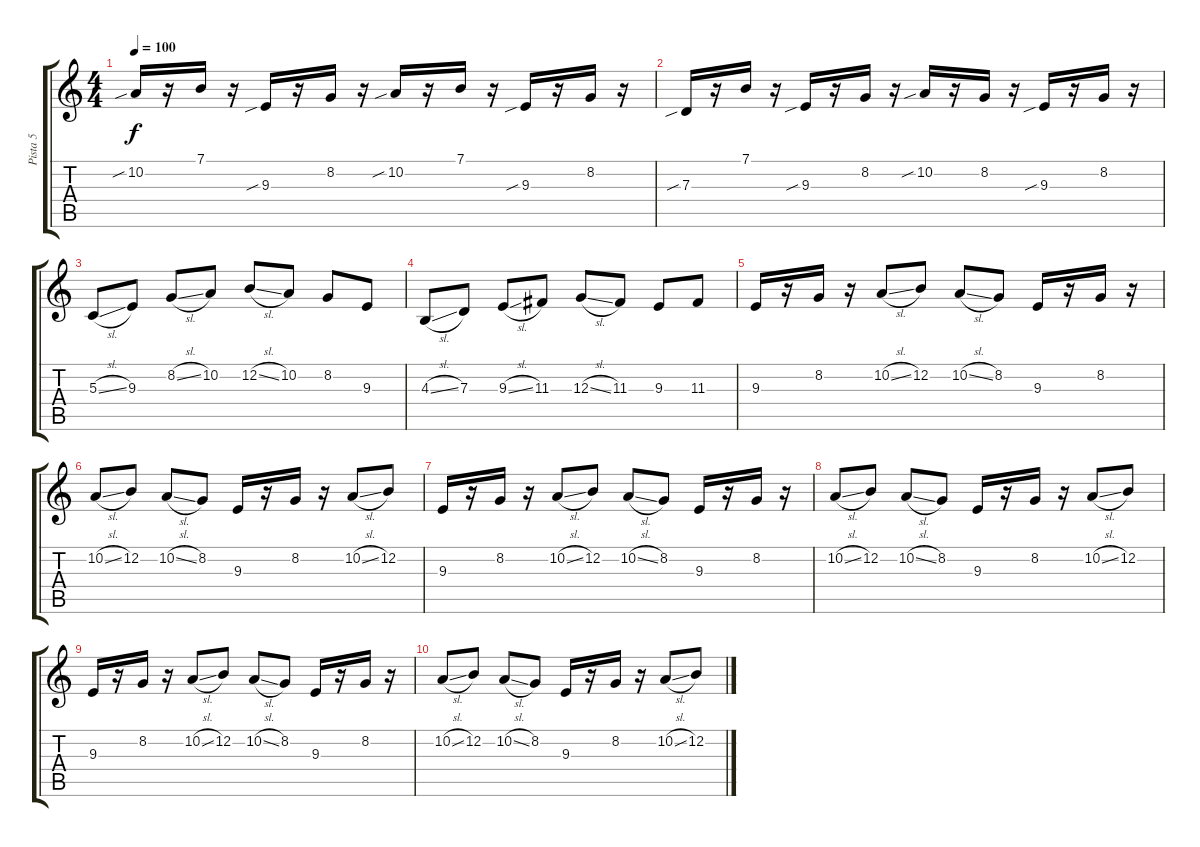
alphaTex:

\track ("Pista 5" "Pista 5") {instrument vibraphone}
\staff {score tabs}
\tuning (E4 B3 G3 D3 A2 E2) {hide}
\ts (4 4)
\tempo 100
\clef g2
\ks c
10.2{sib}.16{dy f} r.16 7.1.16 r.16 9.3{sib}.16 r.16 8.2.16 r.16 10.2{sib}.16 r.16 7.1.16 r.16 9.3{sib}.16 r.16 8.2.16 r.16 |
7.3{sib}.16 r.16 7.1.16 r.16 9.3{sib}.16 r.16 8.2.16 r.16 10.2{sib}.16 r.16 8.2.16 r.16 9.3{sib}.16 r.16 8.2.16 r.16 |
5.3{sl}.8 9.3.8 8.2{sl}.8 10.2.8 12.2{sl}.8 10.2.8 8.2.8 9.3.8 |
4.3{sl}.8 7.3.8 9.3{sl}.8 11.3.8 12.3{sl}.8 11.3.8 9.3.8 11.3.8 |
9.3.16 r.16 8.2.16 r.16 10.2{sl}.8 12.2.8 10.2{sl}.8 8.2.8 9.3.16 r.16 8.2.16 r.16 |
10.2{sl}.8 12.2.8 10.2{sl}.8 8.2.8 9.3.16 r.16 8.2.16 r.16 10.2{sl}.8 12.2.8 |
9.3.16 r.16 8.2.16 r.16 10.2{sl}.8 12.2.8 10.2{sl}.8 8.2.8 9.3.16 r.16 8.2.16 r.16 |
10.2{sl}.8 12.2.8 10.2{sl}.8 8.2.8 9.3.16 r.16 8.2.16 r.16 10.2{sl}.8 12.2.8 |
9.3.16 r.16 8.2.16 r.16 10.2{sl}.8 12.2.8 10.2{sl}.8 8.2.8 9.3.16 r.16 8.2.16 r.16 |
10.2{sl}.8 12.2.8 10.2{sl}.8 8.2.8 9.3.16 r.16 8.2.16 r.16 10.2{sl}.8 12.2.8
